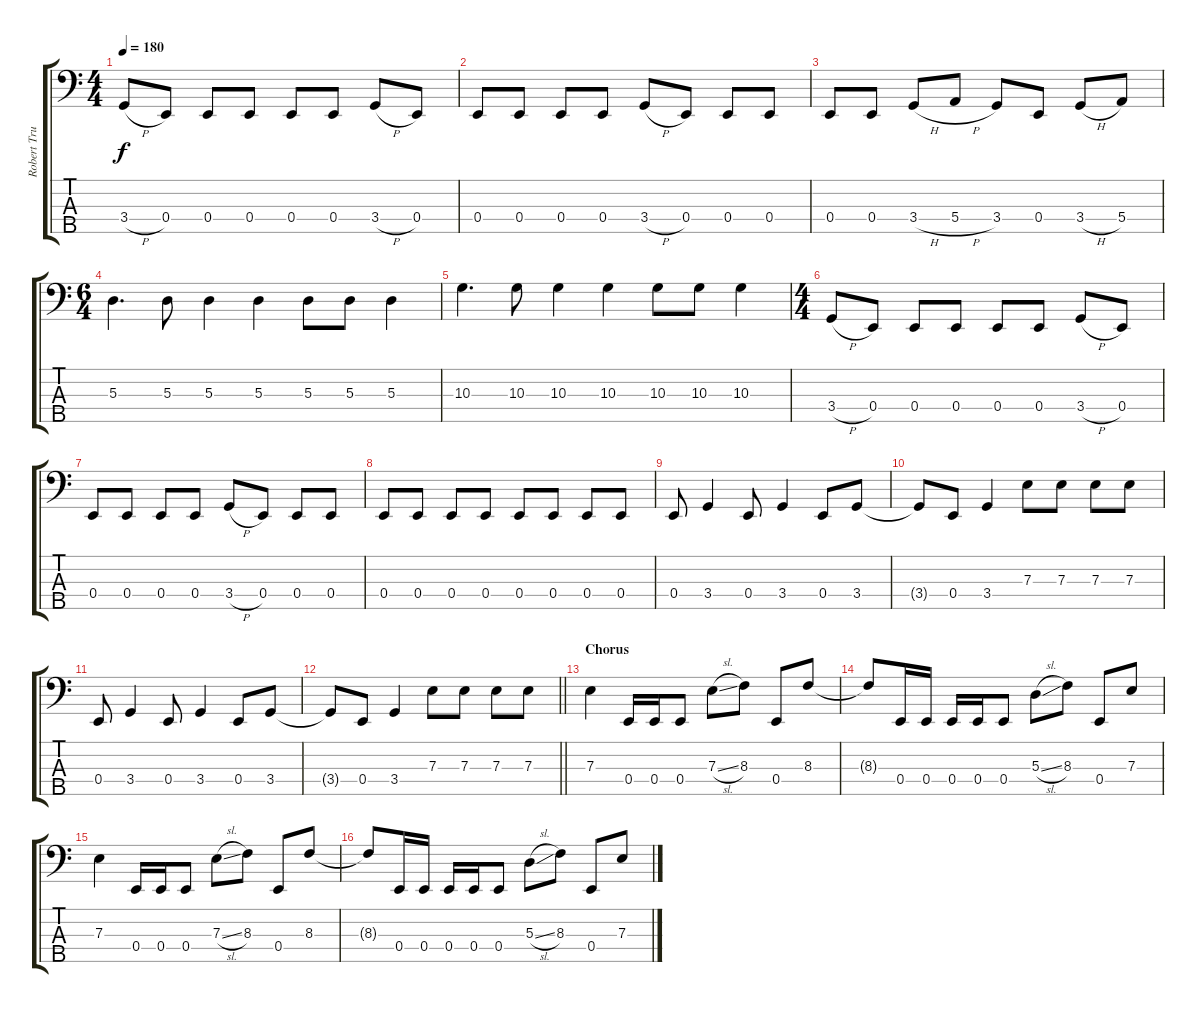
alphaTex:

\track ("Robert Trujillo" "Robert Tru") {instrument electricbassfinger}
\staff {score tabs}
\tuning (G2 D2 A1 E1 B0) {hide}
\ts (4 4)
\tempo 180
\clef f4
\ks c
3.4{h}.8{dy f} 0.4.8 0.4.8 0.4.8 0.4.8 0.4.8 3.4{h}.8 0.4.8 |
0.4.8 0.4.8 0.4.8 0.4.8 3.4{h}.8 0.4.8 0.4.8 0.4.8 |
0.4.8 0.4.8 3.4{h}.8 5.4{h}.8 3.4.8 0.4.8 3.4{h}.8 5.4.8 |
\ts (6 4)
5.3.4{d} 5.3.8 5.3.4 5.3.4 5.3.8 5.3.8 5.3.4 |
10.3.4{d} 10.3.8 10.3.4 10.3.4 10.3.8 10.3.8 10.3.4 |
\ts (4 4)
3.4{h}.8 0.4.8 0.4.8 0.4.8 0.4.8 0.4.8 3.4{h}.8 0.4.8 |
0.4.8 0.4.8 0.4.8 0.4.8 3.4{h}.8 0.4.8 0.4.8 0.4.8 |
0.4.8 0.4.8 0.4.8 0.4.8 0.4.8 0.4.8 0.4.8 0.4.8 |
0.4.8 3.4.4 0.4.8 3.4.4 0.4.8 3.4.8 |
3.4{t}.8 0.4.8 3.4.4 7.3.8 7.3.8 7.3.8 7.3.8 |
0.4.8 3.4.4 0.4.8 3.4.4 0.4.8 3.4.8 |
\barLineRight lightlight
3.4{t}.8 0.4.8 3.4.4 7.3.8 7.3.8 7.3.8 7.3.8 |
\section ("" "Chorus")
7.3.4 0.4.16 0.4.16 0.4.8 7.3{sl}.8 8.3.8 0.4.8 8.3.8 |
8.3{t}.8 0.4.16 0.4.16 0.4.16 0.4.16 0.4.8 5.3{sl}.8 8.3.8 0.4.8 7.3.8 |
7.3.4 0.4.16 0.4.16 0.4.8 7.3{sl}.8 8.3.8 0.4.8 8.3.8 |
8.3{t}.8 0.4.16 0.4.16 0.4.16 0.4.16 0.4.8 5.3{sl}.8 8.3.8 0.4.8 7.3.8
